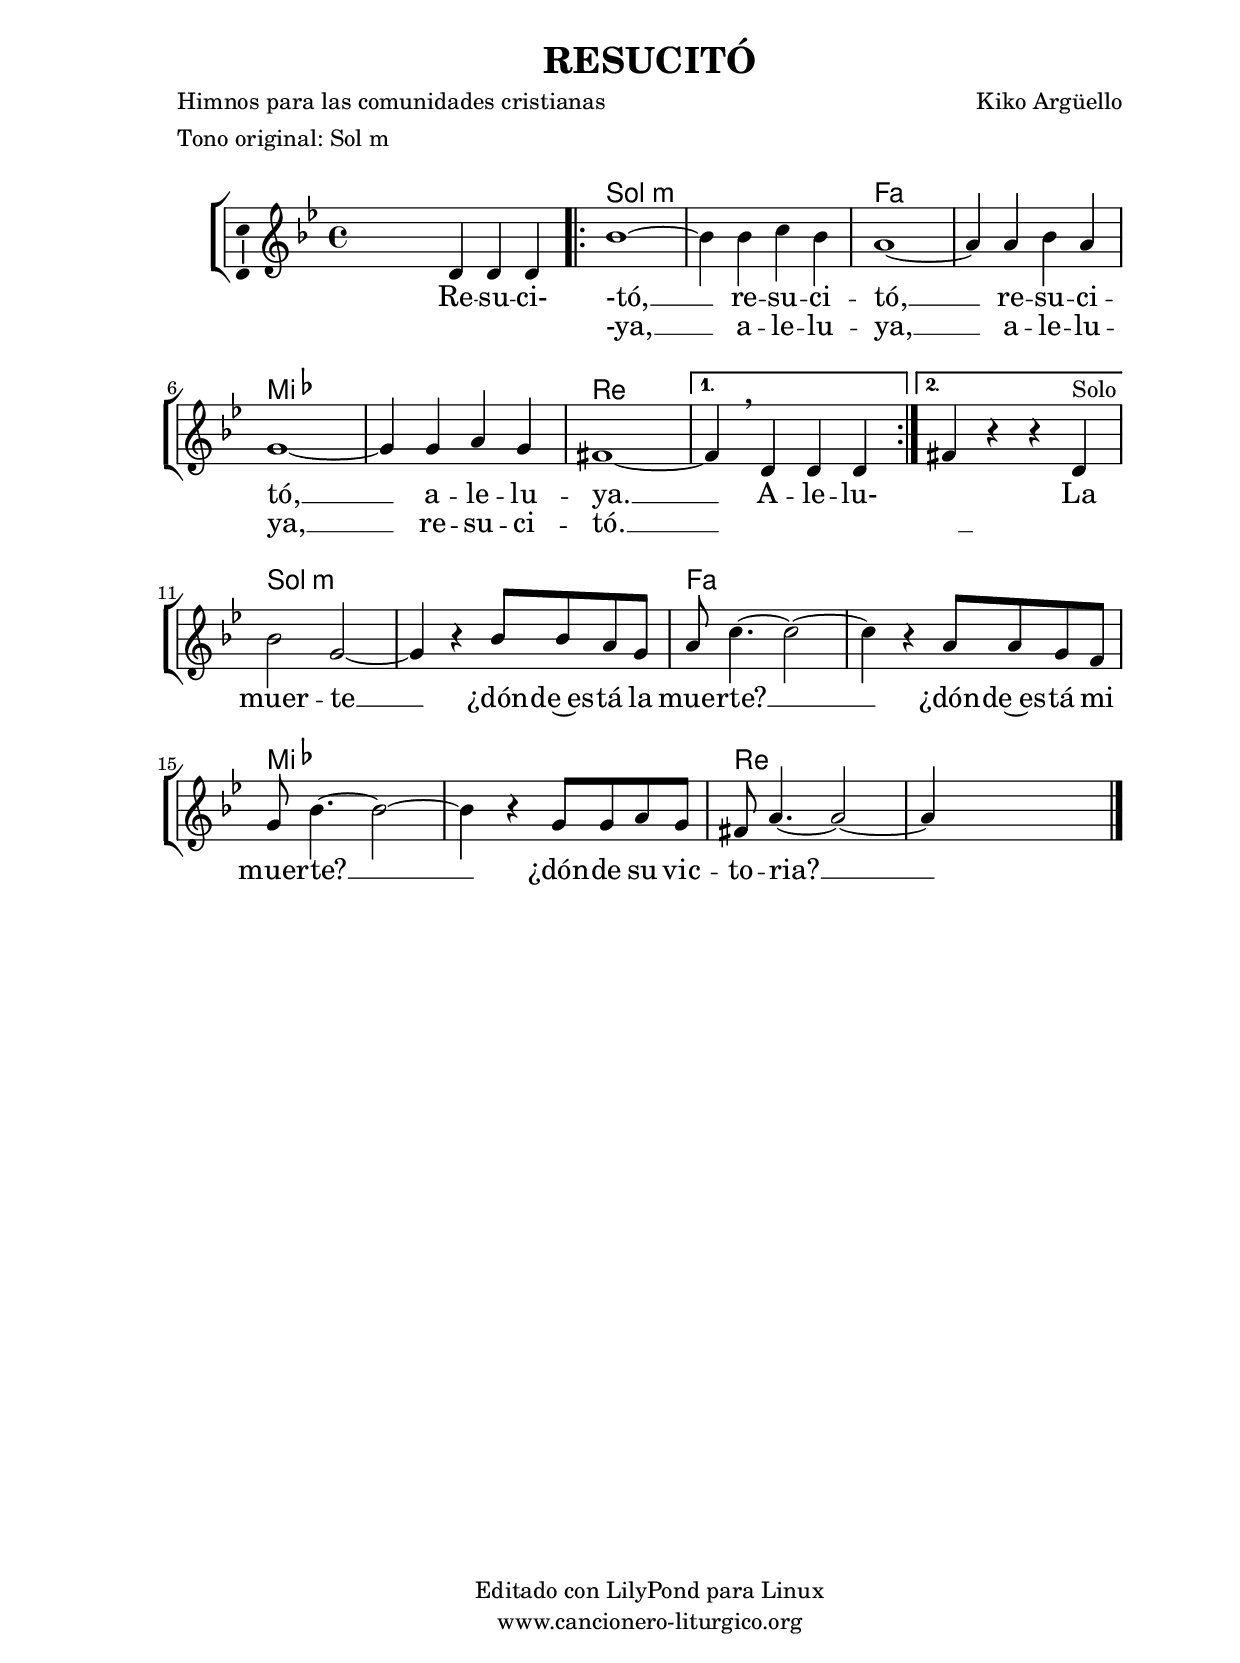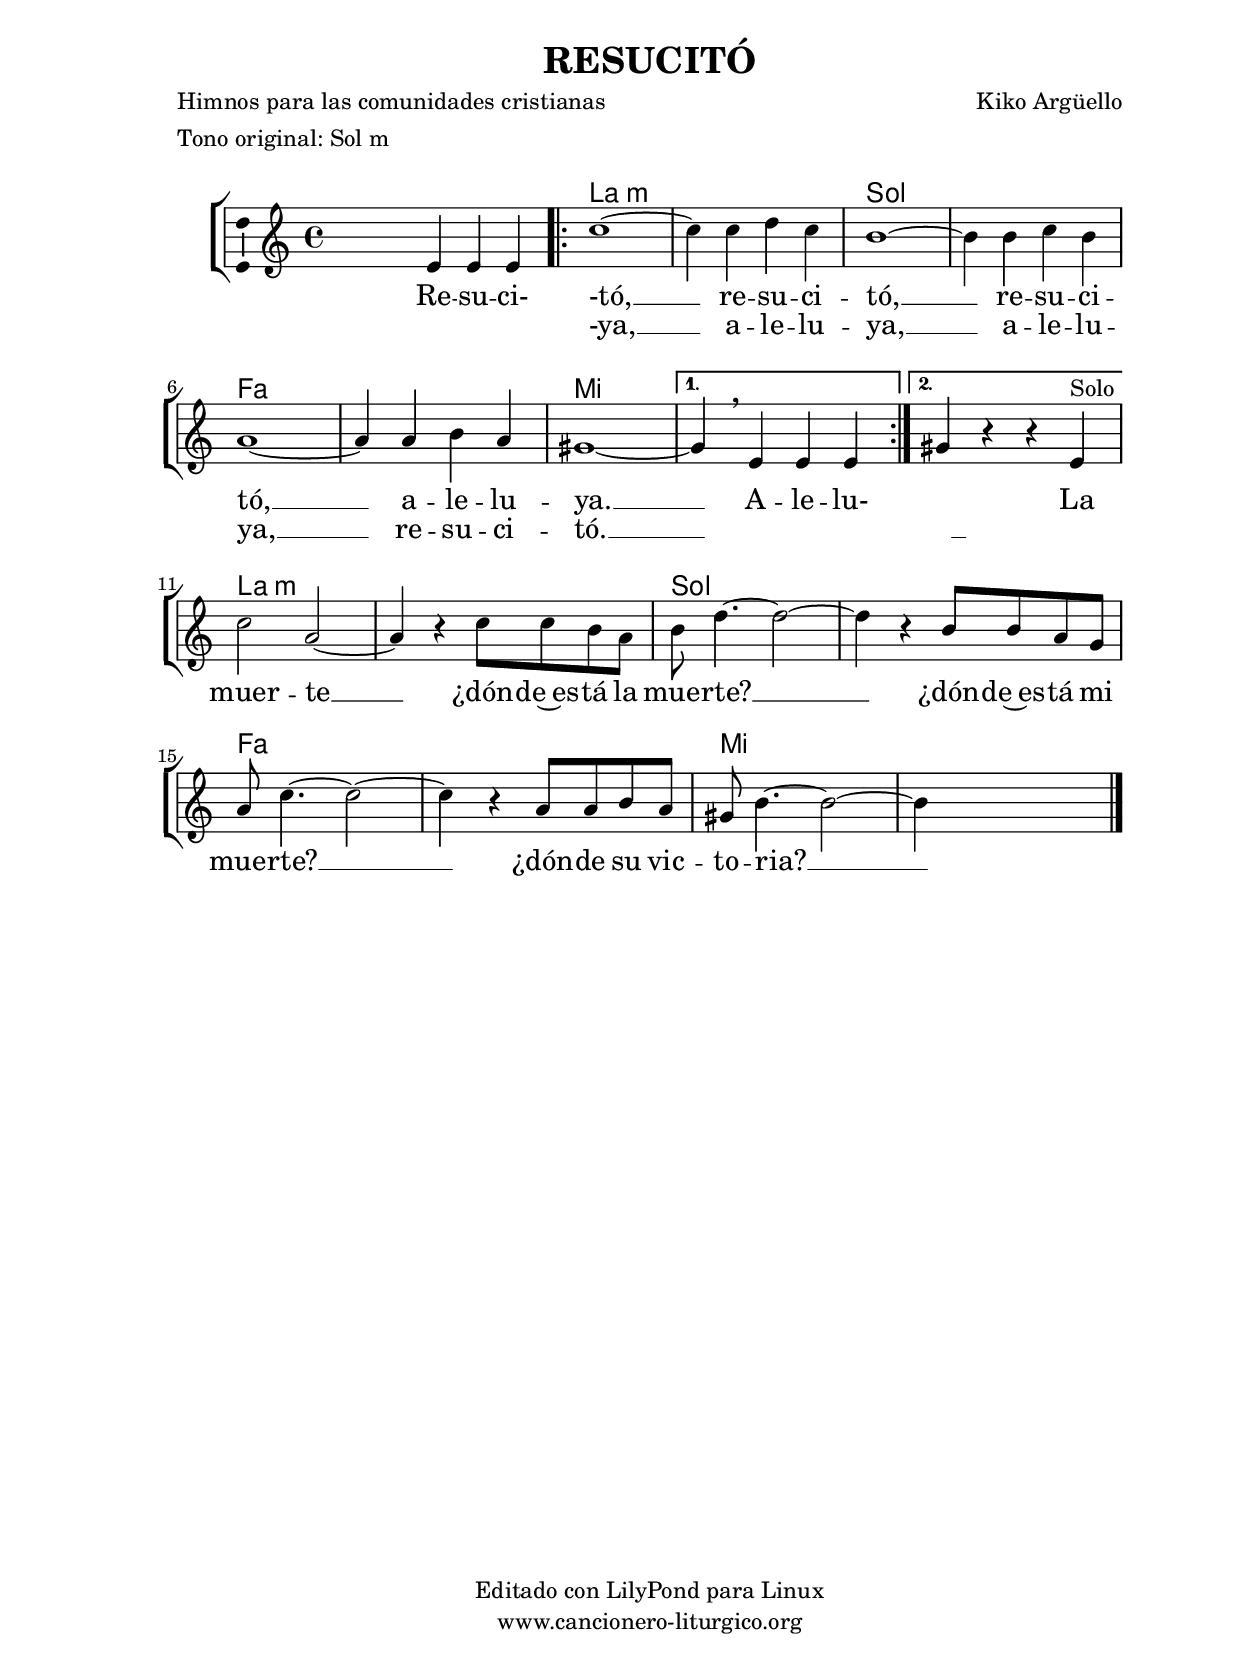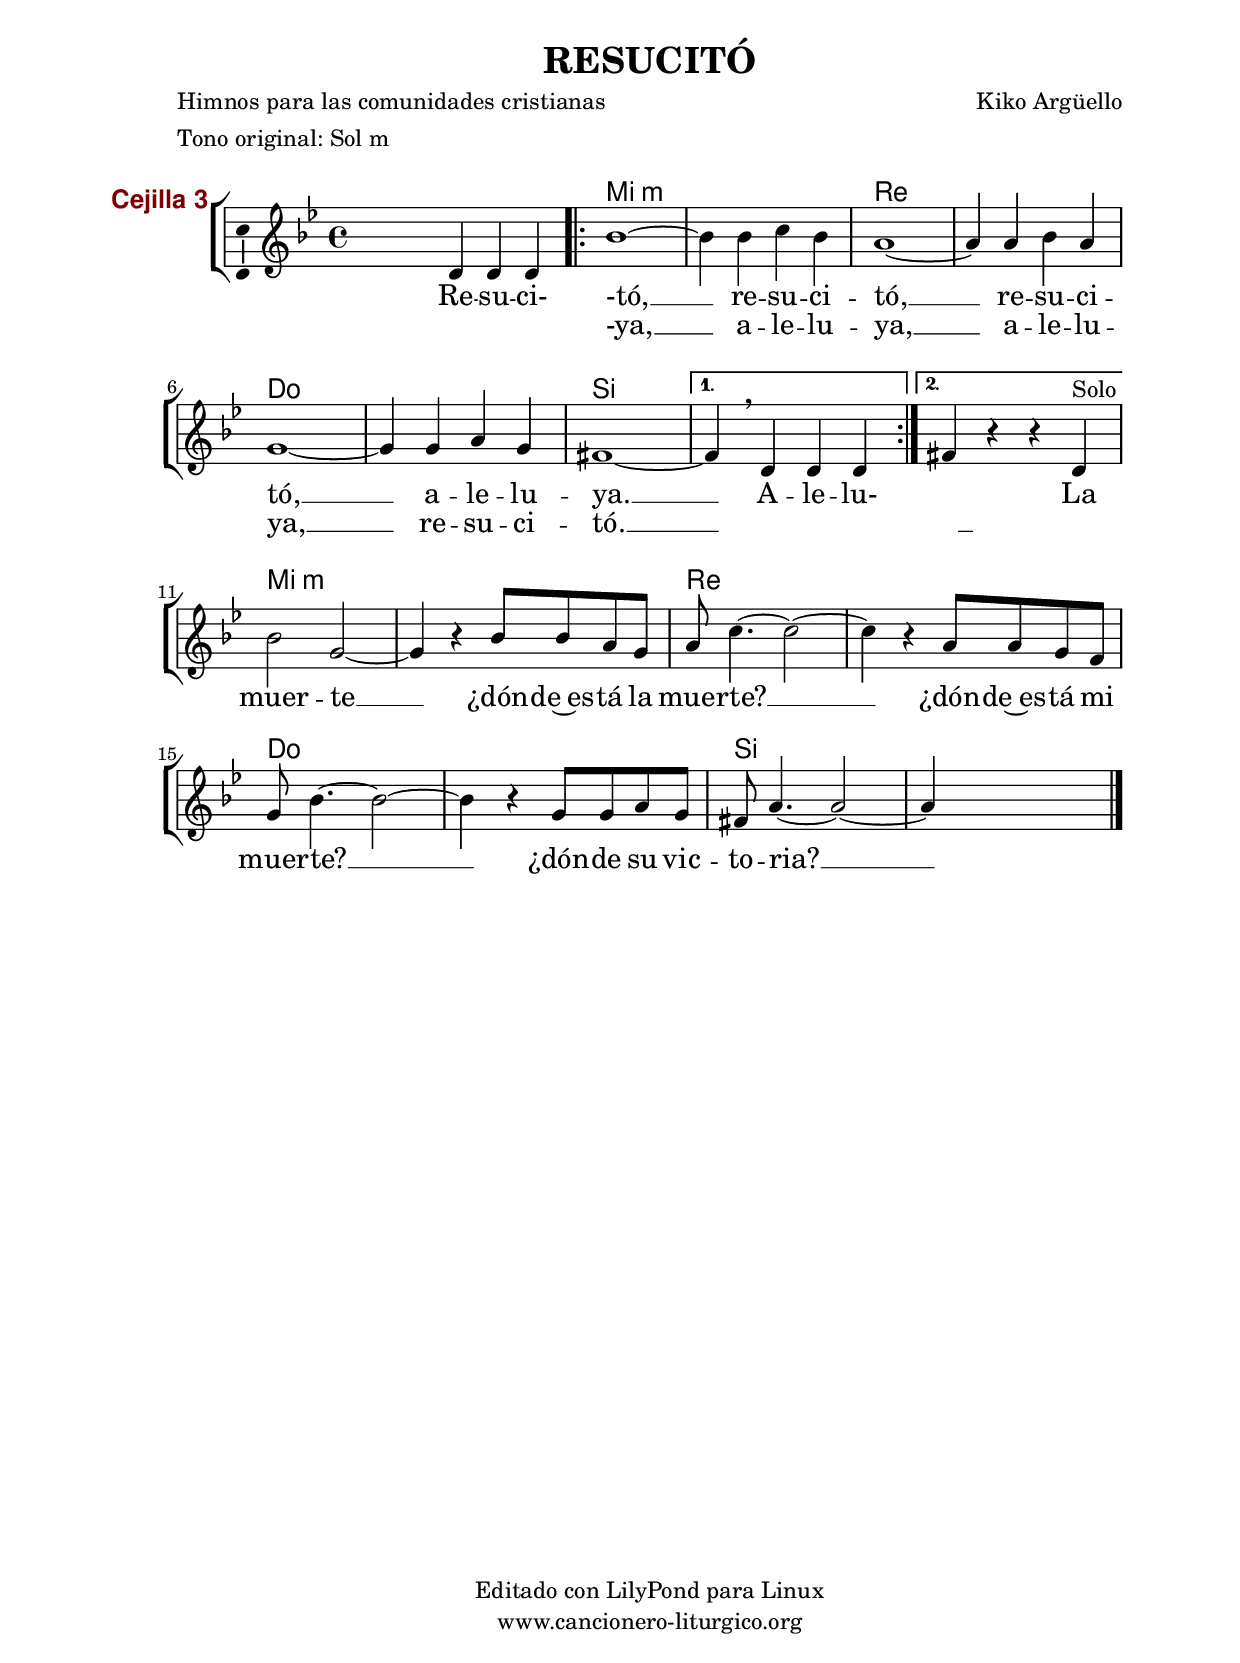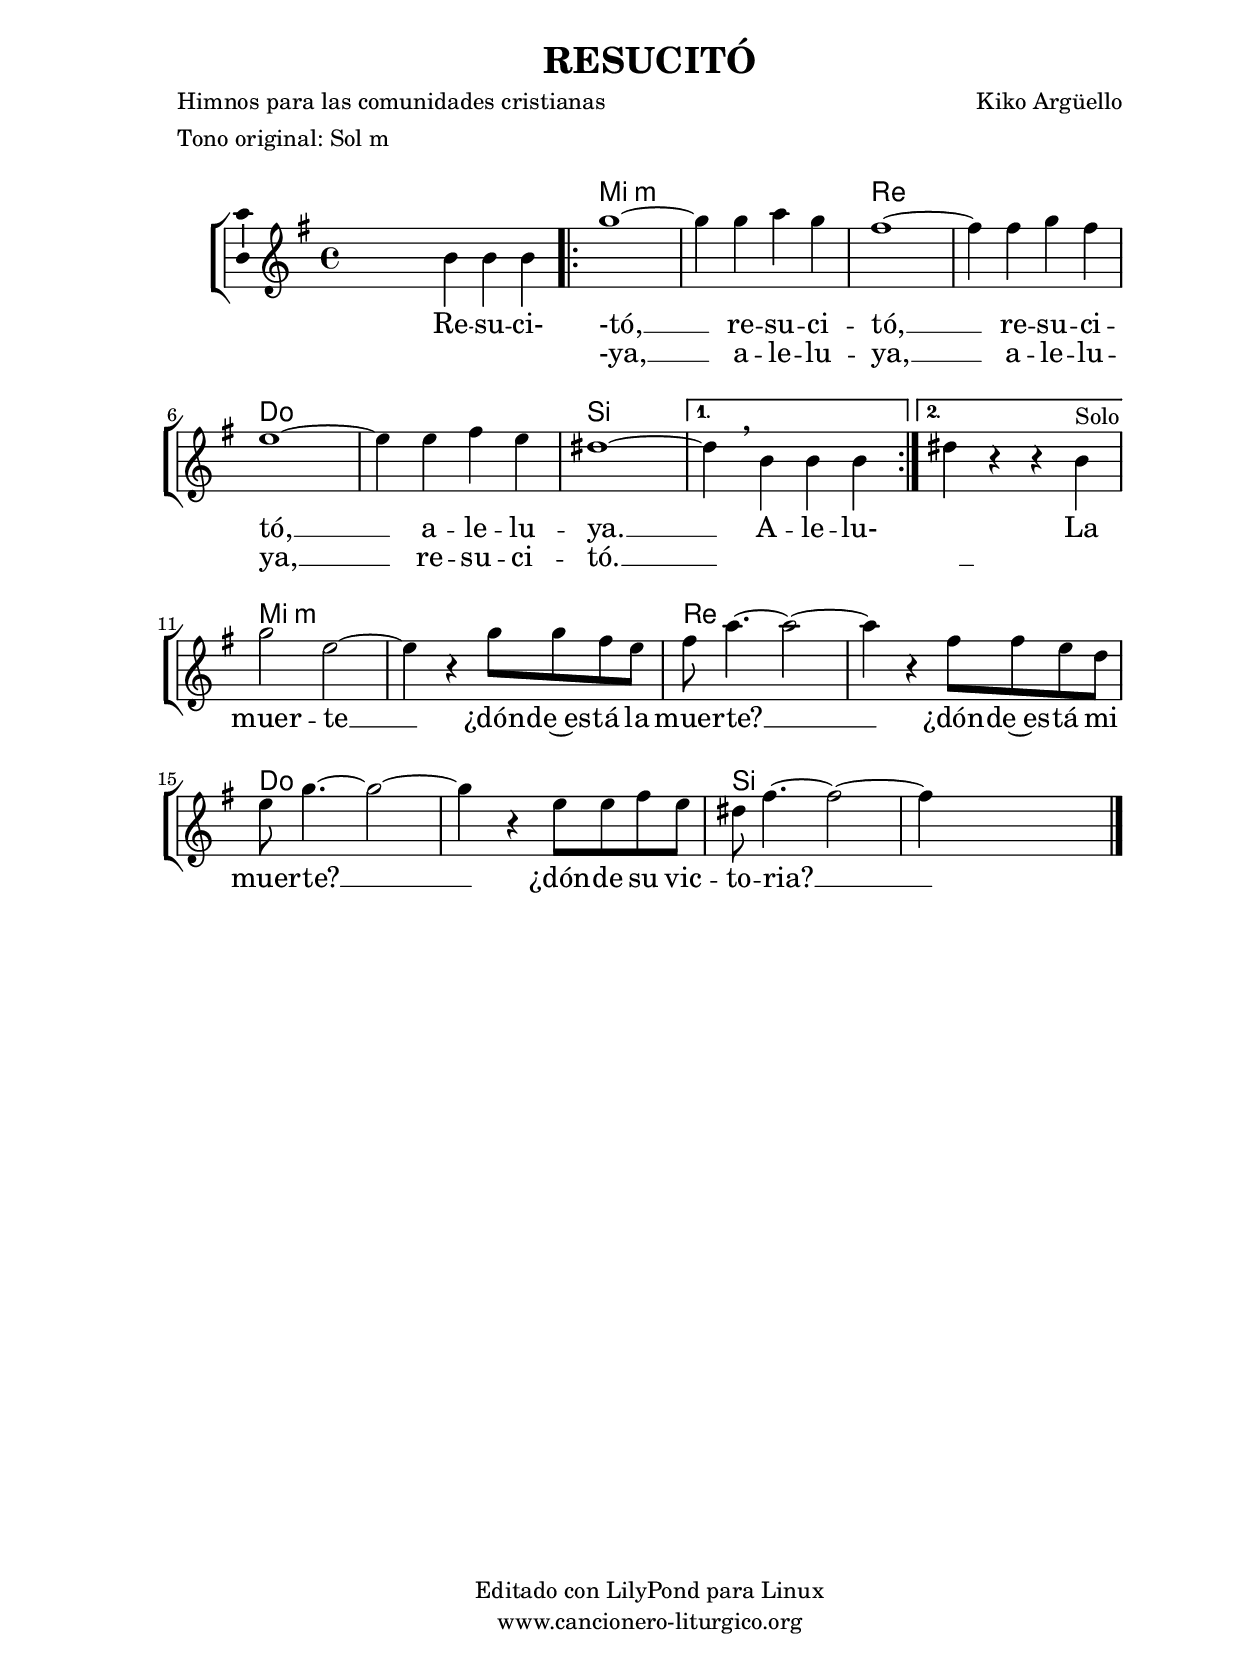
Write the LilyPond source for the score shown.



%versión de lilypond para la que se ha escrito esta partitura:
\version "2.16.0"

	%Tamaño papel
	#(set-default-paper-size "a4")
	%Tamaño partitura
	#(set-global-staff-size 20)
	%No responde al pulsar sobre una nota
	#(ly:set-option 'point-and-click #f)

%parámetros del encabezamiento:
\header {
	title = "RESUCITÓ"
	subtitle = ""
	composer = "Kiko Argüello"
	poet = "Himnos para las comunidades cristianas"
	meter = "Tono original: Sol m"
	arranger = ""
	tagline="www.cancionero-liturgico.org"
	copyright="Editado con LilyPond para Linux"
	tiempo = "Pascua"
	usos = "Entrada, Comunión, Salida"
	letra = ""
	}

%parámetros asociados al papel:
\paper  {
	oddHeaderMarkup = \markup {\fill-line { \on-the-fly #not-first-page \fromproperty #'header:title \on-the-fly #not-first-page \fromproperty #'header:composer }}
	evenHeaderMarkup = \markup {\fill-line { \fromproperty #'header:composer \fromproperty #'header:title }}
	#(set-paper-size "a4")
	print-page-number = ##f
	first-page-number = 1
	print-first-page-number = ##f
%	head-separation = 3.0 \cm
	top-margin = 2.0 \cm
	bottom-margin = 0.5\cm
%%%	bottom-margin = -2.0\cm
	left-margin = 3.0 \cm
	line-width = 16.0 \cm 
	indent = 8\mm
	interscoreline = 2.\mm
	between-system-space = 15\mm
%	para que las partituras no llenen la hoja:
	ragged-bottom = ##t
%	idem para la última hoja:
	ragged-last-bottom = ##f
%	para que las partituras llenen el ancho del papel:
	ragged-last = ##f
	after-title-space = 2.5 \cm
%page-count=1
%system-count=8

	%Flexible Vertical Spacing
%	markup-markup-spacing =
%	#'((basic-distance . 15) (minimum-distance . 15) (padding . 3))
	markup-system-spacing =
	#'((basic-distance . 15) (minimum-distance . 15) (padding . 3))
	system-system-spacing =
	#'((basic-distance . 15) (minimum-distance . 15) (padding . 3))
	score-system-spacing =
	#'((basic-distance . 15) (minimum-distance . 15) (padding . 5))
%	top-system-spacing = % header
%	#'((basic-distance . 8) (minimum-distance . 0) (padding . 0))
%	top-markup-spacing =
%	#'((basic-distance . 20) (minimum-distance . 20) (padding . 0))
	last-bottom-spacing = % footer
	#'((basic-distance . 5) (minimum-distance . 5) (padding . 0))
%	score-markup-spacing =
%	#'((basic-distance . 16) (minimum-distance . 13) (padding . 0))

	}


%parámetros que afectan a toda la partitura:
global =  {
	%clave de sol (G):
	\clef G
	%armadura:
%%%	\transpose g a
	\key g \minor
	\tempo 4=100
	\set Score.tempoHideNote = ##t
	}


acordes = {
	\italianChords
	\chordmode {
%%%	\transpose g a
{

s1

\repeat volta 2 {
g1:m s f s ees s d
}

\alternative{
{
s1
}
{
s1
}
}

g1:m s f s ees s d s

	}
	}
}

melodia = 
%%%	\transpose g a
{
	\relative c'{

	\time 4/4

s4 d4 d d

\repeat volta 2 {
bes'1~
bes4 bes c bes
a1~
a4 a bes a
g1~
g4 g a g
fis1~
}

\alternative{
{
fis4 \breathe d4 d d
}
{
fis4 r4 r4 d4^"Solo"
}
}

\break

bes'2 g~
g4 r4 bes8 bes a g
a8 c4.~c2~
c4 r4 a8 a g f
g8 bes4.~bes2~
bes4 r4 g8 g a g
fis8 a4.~a2~
a4 s2 s4

	\bar "|."
	}
	}


texto = \lyricmode {
Re -- su -- ci-
-tó, __
re -- su -- ci -- tó, __
re -- su -- ci -- tó, __
a -- le -- lu -- ya. __

A -- le -- lu-

\skip 1
La muer -- te __
¿dón -- de~es -- tá la muer -- te? __
¿dón -- de~es -- tá mi muer -- te? __
¿dón -- de su vic -- to -- ria? __

	}

textodos = \lyricmode {
\skip 1 \skip 1 \skip 1

-ya, __
a -- le -- lu -- ya, __
a -- le -- lu -- ya, __
re -- su -- ci -- tó. __ "  "
\skip 1 \skip 1
"  " __ "  "

	}


acordesStaff = \context ChordNames = acordesStaff <<
	\set chordChanges = ##t
	\acordes
	>>


%%%%%%%%%%%%%%%%%%%%%%%%%%%%%%%%%%% CEJILLA %%%%%%%%%%%%%%%%%%%%%%%%%%%%%%%%%%%
acordescejilla = {
%%%	\override ChordNames.ChordName #'font-size = #-1
%%%	\override ChordNames.ChordName #'font-series = #'bold
	\transpose g e {
		\acordes
		}
	}

acordescejillaStaff = \context ChordNames = acordescejillaStaff <<
	\set Staff.instrumentName = \markup \with-color #darkred \larger \bold \sans "Cejilla 3"
	\set chordChanges = ##t
	\acordescejilla
	>>
%%%%%%%%%%%%%%%%%%%%%%%%%%%%%%%%%%% CEJILLA %%%%%%%%%%%%%%%%%%%%%%%%%%%%%%%%%%%


vozStaff = \context Voice = vozStaff
\with {\consists "Ambitus_engraver"}
<<
%	\set Staff.instrumentName = ""
%	\set Staff.shortInstrumentName = ""
%	\set Staff.midiInstrument = #"clarinet"
%	\set Staff.midiInstrument = #"cello"
	\set Staff.midiInstrument = #"flute"
%	\set Staff.midiInstrument = #"electric guitar (jazz)"
%	\set Staff.midiInstrument = #"english horn"
%	\set Staff.midiInstrument = #"violin"
%	\set Staff.midiInstrument = #"glockenspiel"
	\set Staff.midiMinimumVolume = #0.7
	\set Staff.midiMaximumVolume = #0.9
	\global
	\melodia
	>>

textoStaff = \context Lyrics = textoStaff <<
	\lyricsto vozStaff \texto
	>>

textodosStaff = \context Lyrics = textodosStaff <<
	\lyricsto vozStaff \textodos
	>>


\book {
	\score {
		\context ChoirStaff {
			\override StaffGroup.SystemStartBracket #'collapse-height = #1
			\override Score.SystemStartBar #'collapse-height = #1
			<<
			\acordesStaff
			\vozStaff
			\textoStaff
			\textodosStaff
			>>
			}
		\layout {
	    		\context {
				\Lyrics
				\override LyricText #'font-size = #2
				}
	   		 \context {
				\Score
				\override StaffSymbol #'staff-space = #(magstep +3)
				}
			}
		}
	\score {
		\unfoldRepeats
		\context ChoirStaff {
			<<
			\acordesStaff
			\vozStaff
			>>
			}
		\midi {
	  		\context {
	  			\Score
				tempoWholesPerMinute = #(ly:make-moment 70 4)
				}
			}
		}
	}


%Partitura para guitarra
#(define output-suffix "G")
\book {
	\score {
		\context ChoirStaff {
			\override StaffGroup.SystemStartBracket #'collapse-height = #1
			\override Score.SystemStartBar #'collapse-height = #1
			<<
			\acordescejillaStaff
			\vozStaff
			\textoStaff
			\textodosStaff
			>>
			}
		\layout {
%%%%%%%%%%%%%%%%%%%%%%%%%%%%%%%%%%% CEJILLA %%%%%%%%%%%%%%%%%%%%%%%%%%%%%%%%%%%
			\context {
				\ChordNames \consists Instrument_name_engraver
				}
%%%%%%%%%%%%%%%%%%%%%%%%%%%%%%%%%%% CEJILLA %%%%%%%%%%%%%%%%%%%%%%%%%%%%%%%%%%%
	    		\context {
				\Lyrics
				\override LyricText #'font-size = #2
				}
	   		 \context {
				\Score
				\override StaffSymbol #'staff-space = #(magstep +3)
				}
			}
		}
	}


#(define output-suffix "C")
\book {
	\score {
		\context ChoirStaff {
			\override StaffGroup.SystemStartBracket #'collapse-height = #1
			\override Score.SystemStartBar #'collapse-height = #1
\transpose c d
			<<
			\acordesStaff
			\vozStaff
			\textoStaff
			\textodosStaff
			>>
			}
		\layout {
	    		\context {
				\Lyrics
				\override LyricText #'font-size = #2
				}
	   		 \context {
				\Score
				\override StaffSymbol #'staff-space = #(magstep +3)
				}
			}
		}
	}


#(define output-suffix "S")
\book {
	\score {
		\context ChoirStaff {
			\override StaffGroup.SystemStartBracket #'collapse-height = #1
			\override Score.SystemStartBar #'collapse-height = #1
\transpose c a
			<<
			\acordesStaff
			\vozStaff
			\textoStaff
			\textodosStaff
			>>
			}
		\layout {
	    		\context {
				\Lyrics
				\override LyricText #'font-size = #2
				}
	   		 \context {
				\Score
				\override StaffSymbol #'staff-space = #(magstep +3)
				}
			}
		}
	}


